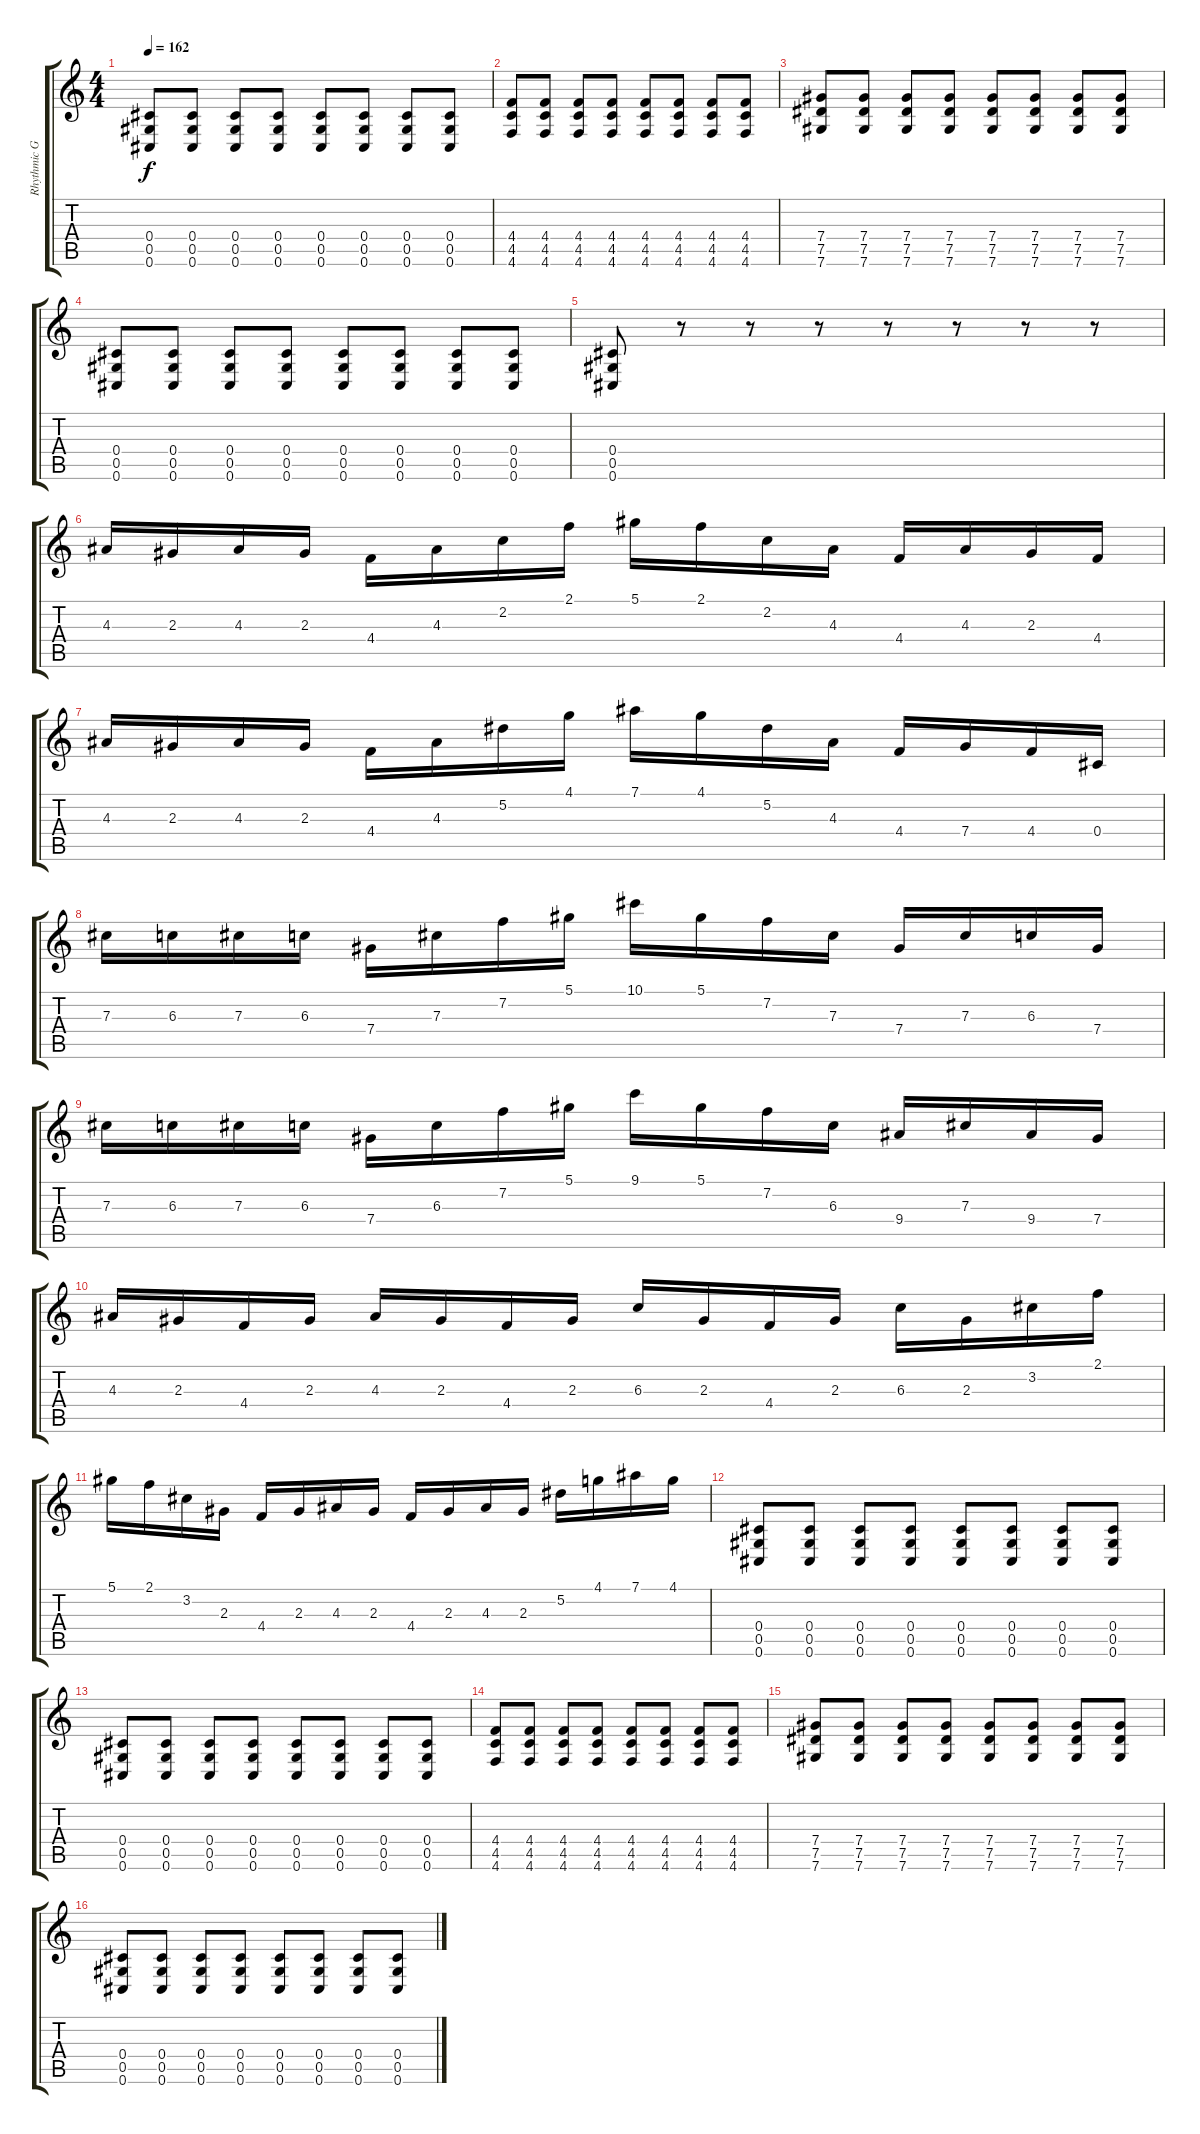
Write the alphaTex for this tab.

\track ("Rhythmic Guitar" "Rhythmic G") {instrument distortionguitar}
\staff {score tabs}
\tuning (Eb4 Bb3 Gb3 Db3 Ab2 Db2) {hide}
\ts (4 4)
\tempo 162
\clef g2
\ks c
(0.4 0.5 0.6).8{dy f} (0.4 0.5 0.6).8 (0.4 0.5 0.6).8 (0.4 0.5 0.6).8 (0.4 0.5 0.6).8 (0.4 0.5 0.6).8 (0.4 0.5 0.6).8 (0.4 0.5 0.6).8 |
(4.4 4.5 4.6).8 (4.4 4.5 4.6).8 (4.4 4.5 4.6).8 (4.4 4.5 4.6).8 (4.4 4.5 4.6).8 (4.4 4.5 4.6).8 (4.4 4.5 4.6).8 (4.4 4.5 4.6).8 |
(7.4 7.5 7.6).8 (7.4 7.5 7.6).8 (7.4 7.5 7.6).8 (7.4 7.5 7.6).8 (7.4 7.5 7.6).8 (7.4 7.5 7.6).8 (7.4 7.5 7.6).8 (7.4 7.5 7.6).8 |
(0.4 0.5 0.6).8 (0.4 0.5 0.6).8 (0.4 0.5 0.6).8 (0.4 0.5 0.6).8 (0.4 0.5 0.6).8 (0.4 0.5 0.6).8 (0.4 0.5 0.6).8 (0.4 0.5 0.6).8 |
(0.4 0.5 0.6).8 r.8 r.8 r.8 r.8 r.8 r.8 r.8 |
4.3.16 2.3.16 4.3.16 2.3.16 4.4.16 4.3.16 2.2.16 2.1.16 5.1.16 2.1.16 2.2.16 4.3.16 4.4.16 4.3.16 2.3.16 4.4.16 |
4.3.16 2.3.16 4.3.16 2.3.16 4.4.16 4.3.16 5.2.16 4.1.16 7.1.16 4.1.16 5.2.16 4.3.16 4.4.16 7.4.16 4.4.16 0.4.16 |
7.3.16 6.3.16 7.3.16 6.3.16 7.4.16 7.3.16 7.2.16 5.1.16 10.1.16 5.1.16 7.2.16 7.3.16 7.4.16 7.3.16 6.3.16 7.4.16 |
7.3.16 6.3.16 7.3.16 6.3.16 7.4.16 6.3.16 7.2.16 5.1.16 9.1.16 5.1.16 7.2.16 6.3.16 9.4.16 7.3.16 9.4.16 7.4.16 |
4.3.16 2.3.16 4.4.16 2.3.16 4.3.16 2.3.16 4.4.16 2.3.16 6.3.16 2.3.16 4.4.16 2.3.16 6.3.16 2.3.16 3.2.16 2.1.16 |
5.1.16 2.1.16 3.2.16 2.3.16 4.4.16 2.3.16 4.3.16 2.3.16 4.4.16 2.3.16 4.3.16 2.3.16 5.2.16 4.1.16 7.1.16 4.1.16 |
(0.4 0.5 0.6).8 (0.4 0.5 0.6).8 (0.4 0.5 0.6).8 (0.4 0.5 0.6).8 (0.4 0.5 0.6).8 (0.4 0.5 0.6).8 (0.4 0.5 0.6).8 (0.4 0.5 0.6).8 |
(0.4 0.5 0.6).8 (0.4 0.5 0.6).8 (0.4 0.5 0.6).8 (0.4 0.5 0.6).8 (0.4 0.5 0.6).8 (0.4 0.5 0.6).8 (0.4 0.5 0.6).8 (0.4 0.5 0.6).8 |
(4.4 4.5 4.6).8 (4.4 4.5 4.6).8 (4.4 4.5 4.6).8 (4.4 4.5 4.6).8 (4.4 4.5 4.6).8 (4.4 4.5 4.6).8 (4.4 4.5 4.6).8 (4.4 4.5 4.6).8 |
(7.4 7.5 7.6).8 (7.4 7.5 7.6).8 (7.4 7.5 7.6).8 (7.4 7.5 7.6).8 (7.4 7.5 7.6).8 (7.4 7.5 7.6).8 (7.4 7.5 7.6).8 (7.4 7.5 7.6).8 |
(0.4 0.5 0.6).8 (0.4 0.5 0.6).8 (0.4 0.5 0.6).8 (0.4 0.5 0.6).8 (0.4 0.5 0.6).8 (0.4 0.5 0.6).8 (0.4 0.5 0.6).8 (0.4 0.5 0.6).8
